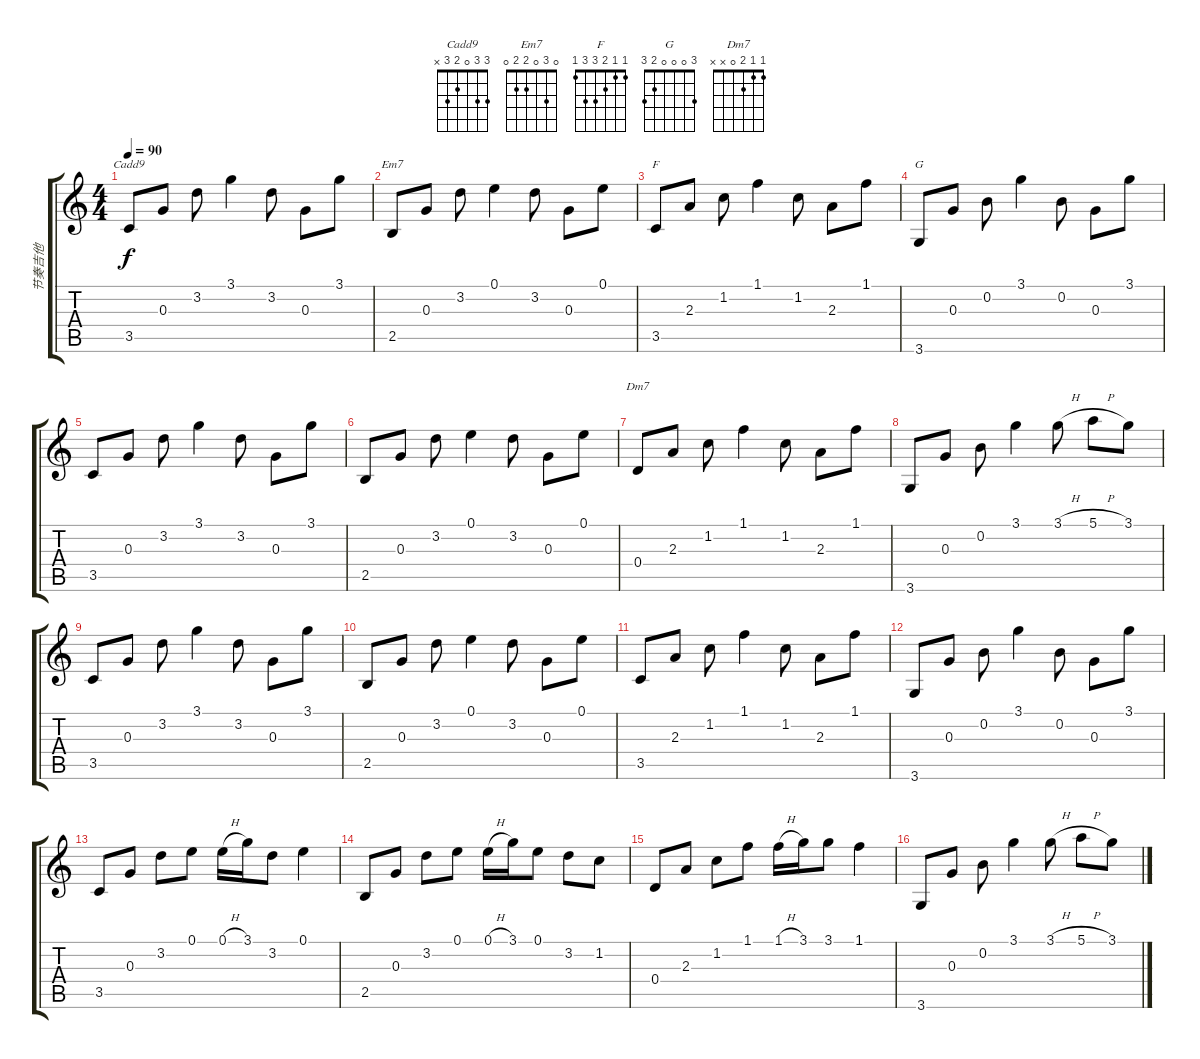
\track ("节奏吉他" "节奏吉他") {instrument acousticguitarsteel}
\staff {score tabs}
\tuning (E4 B3 G3 D3 A2 E2) {hide}
\chord ("Cadd9" 3 3 0 2 3 x)
\chord ("Em7" 0 3 0 2 2 0)
\chord ("F" 1 1 2 3 3 1)
\chord ("G" 3 0 0 0 2 3)
\chord ("Dm7" 1 1 2 0 x x)
\ts (4 4)
\tempo 90
\clef g2
\ks c
3.5.8{ch "Cadd9" dy f} 0.3.8 3.2.8 3.1.4 3.2.8 0.3.8 3.1.8 |
2.5.8{ch "Em7"} 0.3.8 3.2.8 0.1.4 3.2.8 0.3.8 0.1.8 |
3.5.8{ch "F"} 2.3.8 1.2.8 1.1.4 1.2.8 2.3.8 1.1.8 |
3.6.8{ch "G"} 0.3.8 0.2.8 3.1.4 0.2.8 0.3.8 3.1.8 |
3.5.8 0.3.8 3.2.8 3.1.4 3.2.8 0.3.8 3.1.8 |
2.5.8 0.3.8 3.2.8 0.1.4 3.2.8 0.3.8 0.1.8 |
0.4.8{ch "Dm7"} 2.3.8 1.2.8 1.1.4 1.2.8 2.3.8 1.1.8 |
3.6.8 0.3.8 0.2.8 3.1.4 3.1{h}.8 5.1{h}.8 3.1.8 |
3.5.8 0.3.8 3.2.8 3.1.4 3.2.8 0.3.8 3.1.8 |
2.5.8 0.3.8 3.2.8 0.1.4 3.2.8 0.3.8 0.1.8 |
3.5.8 2.3.8 1.2.8 1.1.4 1.2.8 2.3.8 1.1.8 |
3.6.8 0.3.8 0.2.8 3.1.4 0.2.8 0.3.8 3.1.8 |
3.5.8 0.3.8 3.2.8 0.1.8 0.1{h}.16 3.1.16 3.2.8 0.1.4 |
2.5.8 0.3.8 3.2.8 0.1.8 0.1{h}.16 3.1.16 0.1.8 3.2.8 1.2.8 |
0.4.8 2.3.8 1.2.8 1.1.8 1.1{h}.16 3.1.16 3.1.8 1.1.4 |
3.6.8 0.3.8 0.2.8 3.1.4 3.1{h}.8 5.1{h}.8 3.1.8
